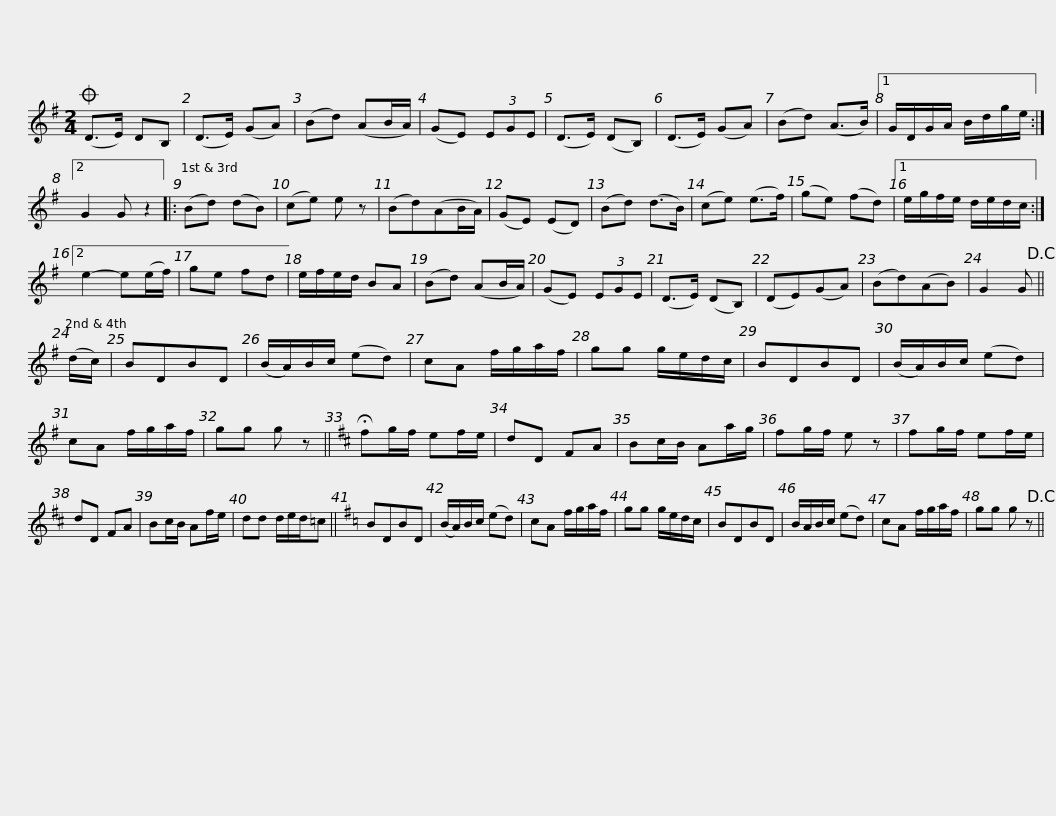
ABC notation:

X:1
L:1/8
M:2/4
I:linebreak $
K:G
V:1 treble
V:1
O (D>E) DB, | (D>E) (GA) | (Bd) (AB/A/) | (GE) (3EGE | (D>E) (DB,) | %5
 (D>E) (GA) | (Bd) (A>B) |1 G/D/G/A/ B/d/g/e/ :|2 G2 G z2 |:$ (Bd) (dB) | %10
 (ce) e z | (Bd)(AB/A/) | (GE) (ED) | (Bd) (d>B) | (ce) (e>f) | %15
 (ge) (fd) |1 e/g/f/e/ d/e/d/c/ :|2 e2- e(e/f/) |$ ge fd | e/f/e/d/ BA | %20
 (Bd) (AB/A/) | (GE) (3EGE | (D>E) (DB,) | (DE)(GA) | (Bd)(AB) | %25
 G2 G!D.C.! || (d/c/) | BDBD |$ (B/A/)B/c/ (ed) | cA f/g/a/f/ | %30
 gg g/e/d/c/ | BDBD | (B/A/)B/c/ (ed) | cA f/g/a/f/ | gg g z || %35
[K:D] !fermata!fg/f/ ef/e/ |$ dD FA | Bc/B/ Aa/g/ | fg/f/ e z | fg/f/ ef/e/ | %40
 dD FA | Bc/B/ Af/e/ | dd d/e/d/=c ||[K:G] BDBD |$ (B/A/)B/c/ (ed) | %45
 cA f/g/a/f/ | gg g/e/d/c/ | BDBD | B/A/B/c/ (ed) | cA f/g/a/f/ | %50
 gg g z!D.C.! || %51
